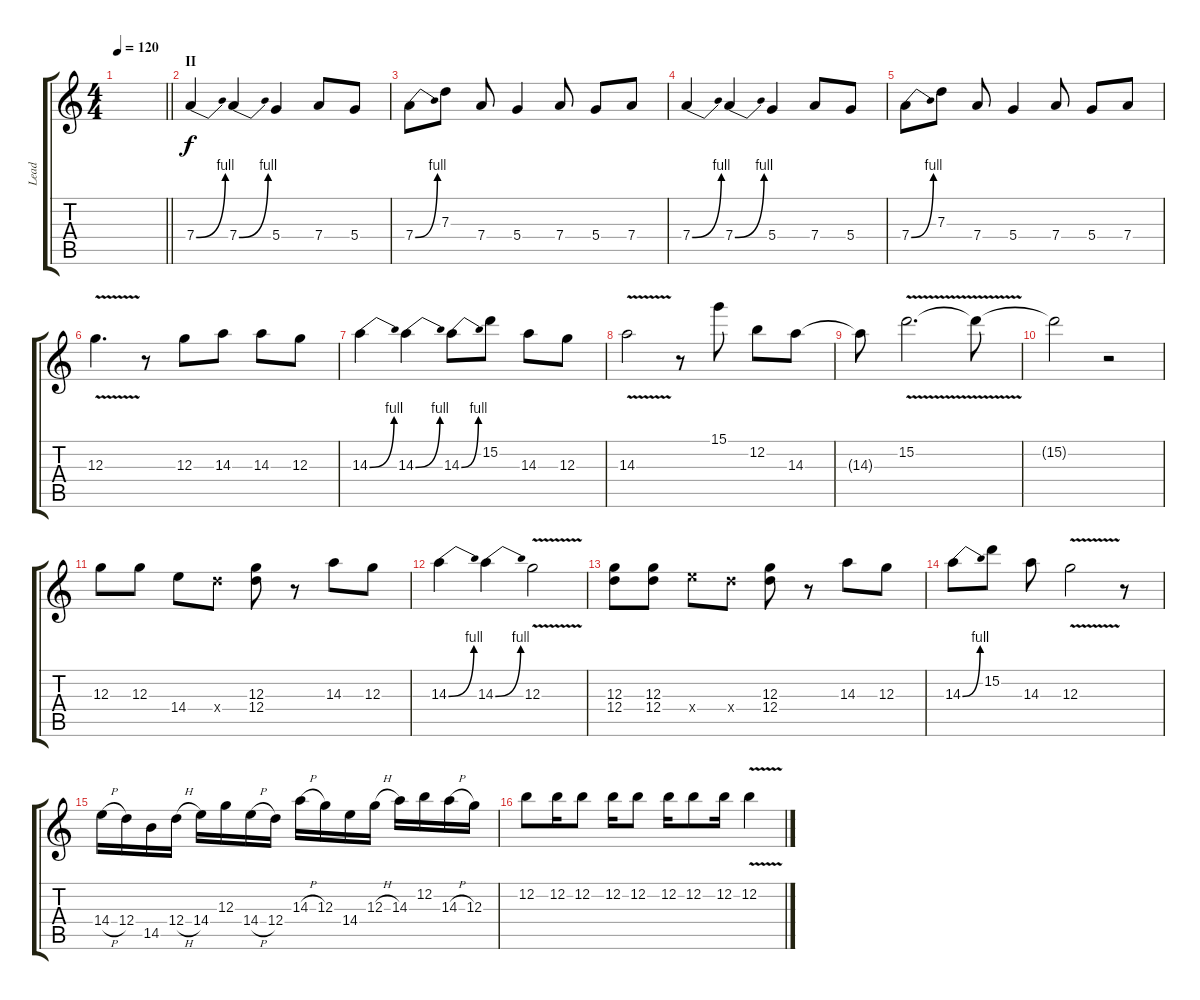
\track ("Lead" "Lead") {instrument distortionguitar}
\staff {score tabs}
\tuning (E4 B3 G3 D3 A2 E2) {hide}
\ts (4 4)
\tempo 120
\clef g2
\barLineRight lightlight
\ks c
|
\section ("" "II")
7.4{be (bend 0 0 60 4)}.4 7.4{be (bend 0 0 60 4)}.4 5.4.4 7.4.8 5.4.8 |
7.4{be (bend 0 0 60 4)}.8 7.3.8 7.4.8 5.4.4 7.4.8 5.4.8 7.4.8 |
7.4{be (bend 0 0 60 4)}.4 7.4{be (bend 0 0 60 4)}.4 5.4.4 7.4.8 5.4.8 |
7.4{be (bend 0 0 60 4)}.8 7.3.8 7.4.8 5.4.4 7.4.8 5.4.8 7.4.8 |
12.3{v}.4{d} r.8 12.3.8 14.3.8 14.3.8 12.3.8 |
14.3{be (bend 0 0 60 4)}.4 14.3{be (bend 0 0 60 4)}.4 14.3{be (bend 0 0 60 4)}.8 15.2.8 14.3.8 12.3.8 |
14.3{v}.2 r.8 15.1.8 12.2.8 14.3.8 |
14.3{t}.8 15.2{v}.2{d} 15.2{t}.8 |
15.2{t}.2 r.2 |
12.3.8 12.3.8 14.4.8 12.4{x}.8 (12.3 12.4).8 r.8 14.3.8 12.3.8 |
14.3{be (bend 0 0 60 4)}.4 14.3{be (bend 0 0 60 4)}.4 12.3{v}.2 |
(12.3 12.4).8 (12.3 12.4).8 14.4{x}.8 12.4{x}.8 (12.3 12.4).8 r.8 14.3.8 12.3.8 |
14.3{be (bend 0 0 60 4)}.8 15.2.8 14.3.8 12.3{v}.2 r.8 |
14.4{h}.16 12.4.16 14.5.16 12.4{h}.16 14.4.16 12.3.16 14.4{h}.16 12.4.16 14.3{h}.16 12.3.16 14.4.16 12.3{h}.16 14.3.16 12.2.16 14.3{h}.16 12.3.16 |
12.2.8 12.2.16 12.2.8 12.2.16 12.2.8 12.2.16 12.2.8 12.2.16 12.2{v}.4
